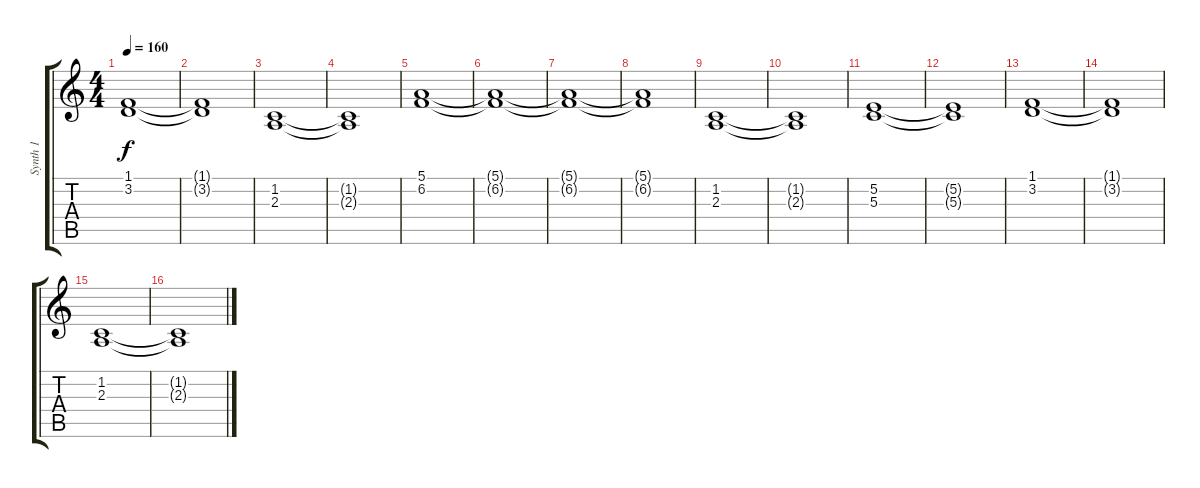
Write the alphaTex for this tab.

\track ("Synth 1" "Synth 1") {instrument stringensemble1}
\staff {score tabs}
\tuning (E4 B3 G3 D3 A2 E2) {hide}
\ts (4 4)
\tempo 160
\clef g2
\ks c
(1.1 3.2).1{dy f} |
(1.1{t} 3.2{t}).1 |
(1.2 2.3).1 |
(1.2{t} 2.3{t}).1 |
(5.1 6.2).1 |
(5.1{t} 6.2{t}).1 |
(5.1{t} 6.2{t}).1 |
(5.1{t} 6.2{t}).1 |
(1.2 2.3).1 |
(1.2{t} 2.3{t}).1 |
(5.2 5.3).1 |
(5.2{t} 5.3{t}).1 |
(1.1 3.2).1 |
(1.1{t} 3.2{t}).1 |
(1.2 2.3).1 |
(1.2{t} 2.3{t}).1
